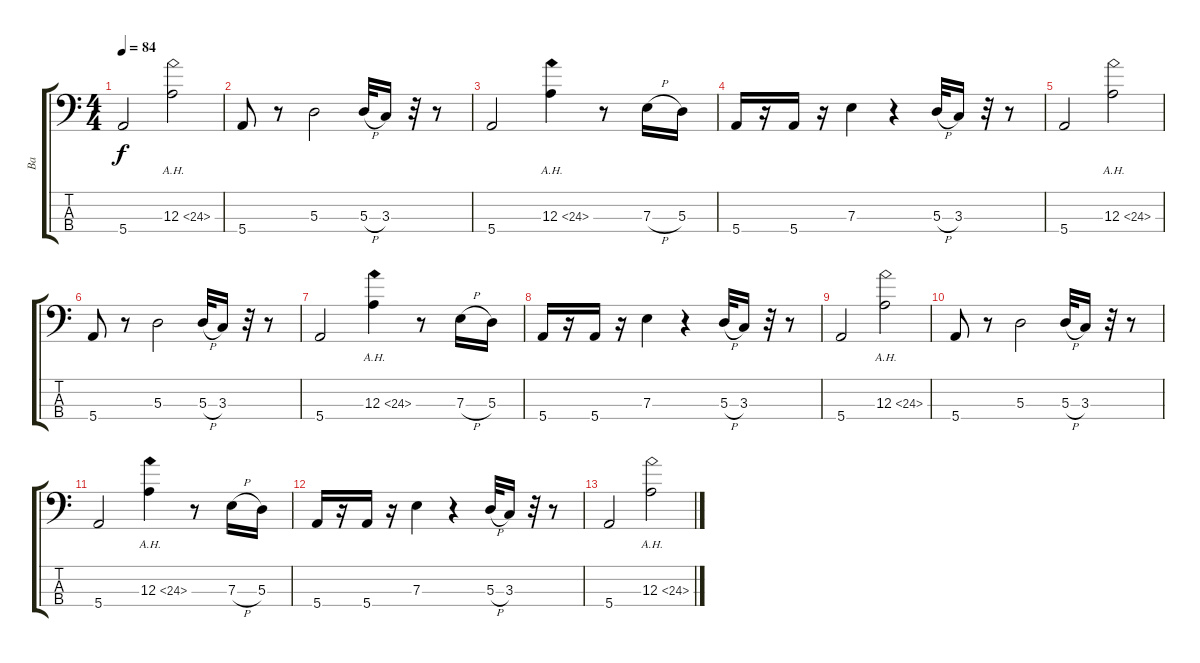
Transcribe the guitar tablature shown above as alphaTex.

\track ("Ba" "Ba") {instrument electricbassfinger}
\staff {score tabs}
\tuning (G2 D2 A1 E1) {hide}
\ts (4 4)
\tempo 84
\clef f4
\ks c
5.4.2{dy f} 12.3{ah 12}.2 |
5.4.8 r.8 5.3.2 5.3{h}.32 3.3.16 r.32 r.8 |
5.4.2 12.3{ah 12}.4 r.8 7.3{h}.16 5.3.16 |
5.4.16 r.16 5.4.16 r.16 7.3.4 r.4 5.3{h}.32 3.3.16 r.32 r.8 |
5.4.2 12.3{ah 12}.2 |
5.4.8 r.8 5.3.2 5.3{h}.32 3.3.16 r.32 r.8 |
5.4.2 12.3{ah 12}.4 r.8 7.3{h}.16 5.3.16 |
5.4.16 r.16 5.4.16 r.16 7.3.4 r.4 5.3{h}.32 3.3.16 r.32 r.8 |
5.4.2 12.3{ah 12}.2 |
5.4.8 r.8 5.3.2 5.3{h}.32 3.3.16 r.32 r.8 |
5.4.2 12.3{ah 12}.4 r.8 7.3{h}.16 5.3.16 |
5.4.16 r.16 5.4.16 r.16 7.3.4 r.4 5.3{h}.32 3.3.16 r.32 r.8 |
5.4.2 12.3{ah 12}.2
